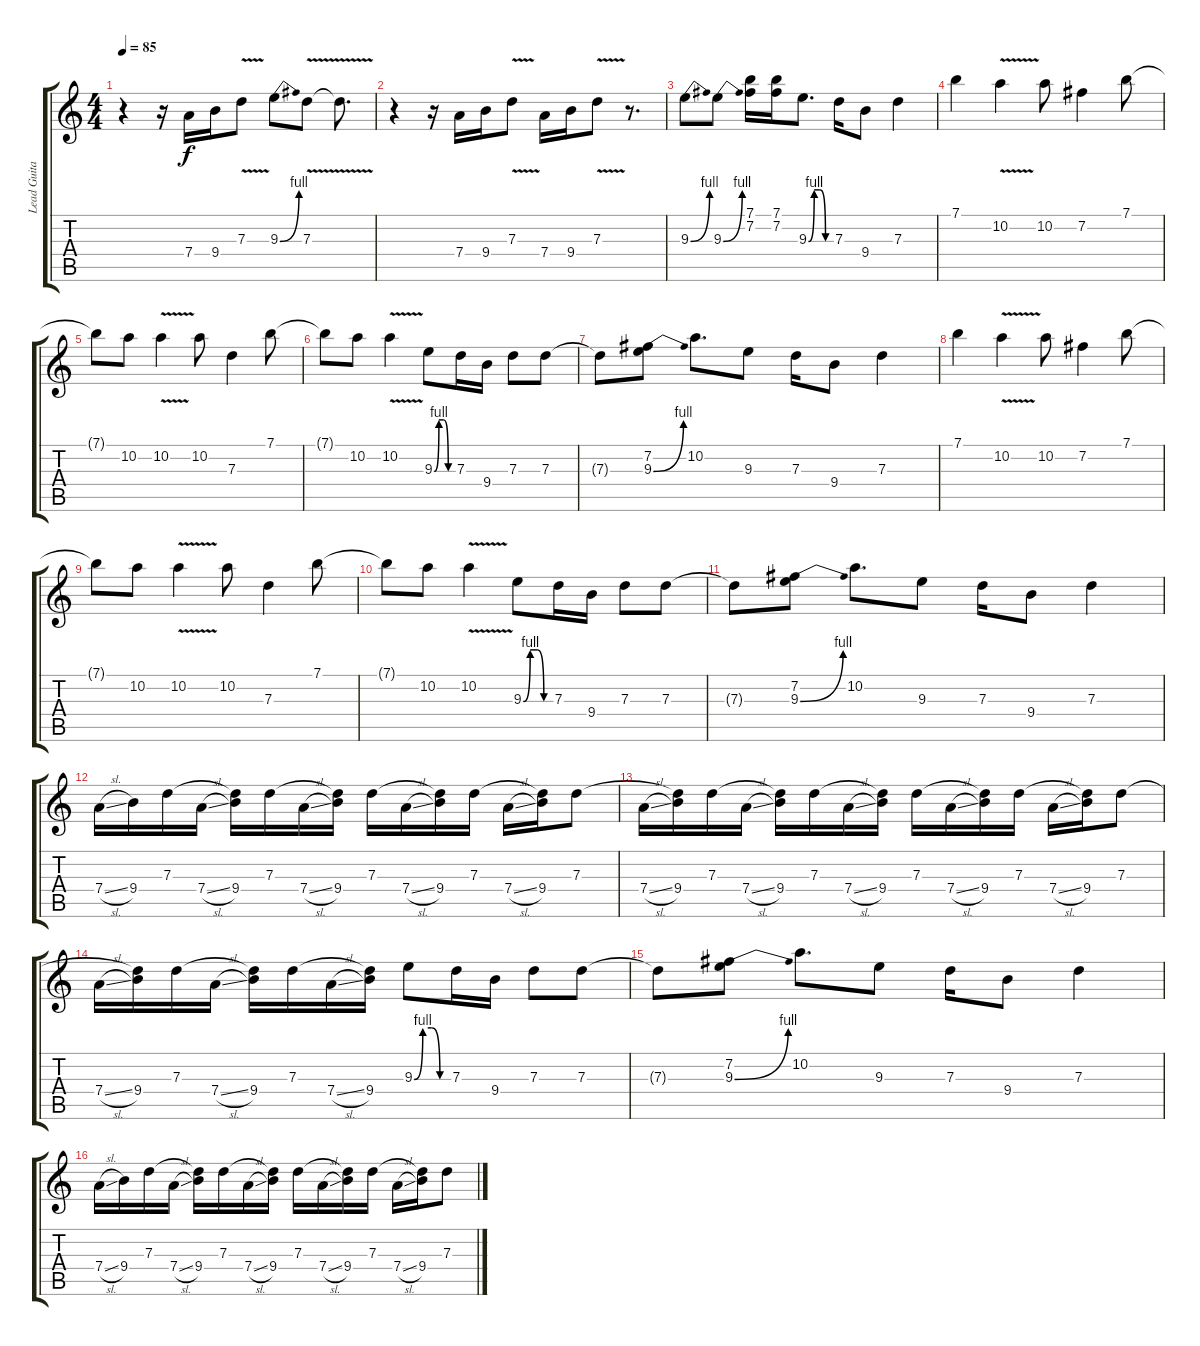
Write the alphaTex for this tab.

\track ("Lead Guitar" "Lead Guita") {instrument overdrivenguitar}
\staff {score tabs}
\tuning (E4 B3 G3 D3 A2 E2) {hide}
\ts (4 4)
\tempo 85
\clef g2
\ks c
r.4{dy f} r.16 7.4.16 9.4.16 7.3{v}.8 9.3{be (bend 0 0 60 4)}.8 7.3{v}.8 7.3{t}.8{d} |
r.4 r.16 7.4.16 9.4.16 7.3{v}.8 7.4.16 9.4.16 7.3{v}.8 r.8{d} |
9.3{be (bend 0 0 60 4)}.8 9.3{be (bend 0 0 60 4)}.8 (7.1 7.2).16 (7.1 7.2).16 9.3{be (custom 0 0 15 4 30 4 45 0 60 0)}.8{d} 7.3.16 9.4.8 7.3.4 |
7.1.4 10.2{v}.4 10.2.8 7.2.4 7.1.8 |
7.1{t}.8 10.2.8 10.2{v}.4 10.2.8 7.3.4 7.1.8 |
7.1{t}.8 10.2.8 10.2{v}.4 9.3{be (custom 0 0 15 4 30 4 45 0 60 0)}.8 7.3.16 9.4.16 7.3.8 7.3.8 |
7.3{t}.8 (7.2 9.3{be (bend 0 0 60 4)}).8 10.2.8{d} 9.3.8 7.3.16 9.4.8 7.3.4 |
7.1.4 10.2{v}.4 10.2.8 7.2.4 7.1.8 |
7.1{t}.8 10.2.8 10.2{v}.4 10.2.8 7.3.4 7.1.8 |
7.1{t}.8 10.2.8 10.2{v}.4 9.3{be (custom 0 0 15 4 30 4 45 0 60 0)}.8 7.3.16 9.4.16 7.3.8 7.3.8 |
7.3{t}.8 (7.2 9.3{be (bend 0 0 60 4)}).8 10.2.8{d} 9.3.8 7.3.16 9.4.8 7.3.4 |
7.4{sl}.16{volume 16} 9.4.16 7.3.16 7.4{sl}.16 (7.3{t} 9.4).16 7.3.16 7.4{sl}.16 (7.3{t} 9.4).16 7.3.16 7.4{sl}.16 (7.3{t} 9.4).16 7.3.16 7.4{sl}.16 (7.3{t} 9.4).16 7.3.8 |
7.4{sl}.16 (7.3{t} 9.4).16 7.3.16 7.4{sl}.16 (7.3{t} 9.4).16 7.3.16 7.4{sl}.16 (7.3{t} 9.4).16 7.3.16 7.4{sl}.16 (7.3{t} 9.4).16 7.3.16 7.4{sl}.16 (7.3{t} 9.4).16 7.3.8 |
7.4{sl}.16 (7.3{t} 9.4).16 7.3.16 7.4{sl}.16 (7.3{t} 9.4).16 7.3.16 7.4{sl}.16 (7.3{t} 9.4).16 9.3{be (custom 0 0 15 4 30 4 45 0 60 0)}.8 7.3.16 9.4.16 7.3.8 7.3.8 |
7.3{t}.8 (7.2 9.3{be (bend 0 0 60 4)}).8 10.2.8{d} 9.3.8 7.3.16 9.4.8 7.3.4 |
7.4{sl}.16{volume 16} 9.4.16 7.3.16 7.4{sl}.16 (7.3{t} 9.4).16 7.3.16 7.4{sl}.16 (7.3{t} 9.4).16 7.3.16 7.4{sl}.16 (7.3{t} 9.4).16 7.3.16 7.4{sl}.16 (7.3{t} 9.4).16 7.3.8
